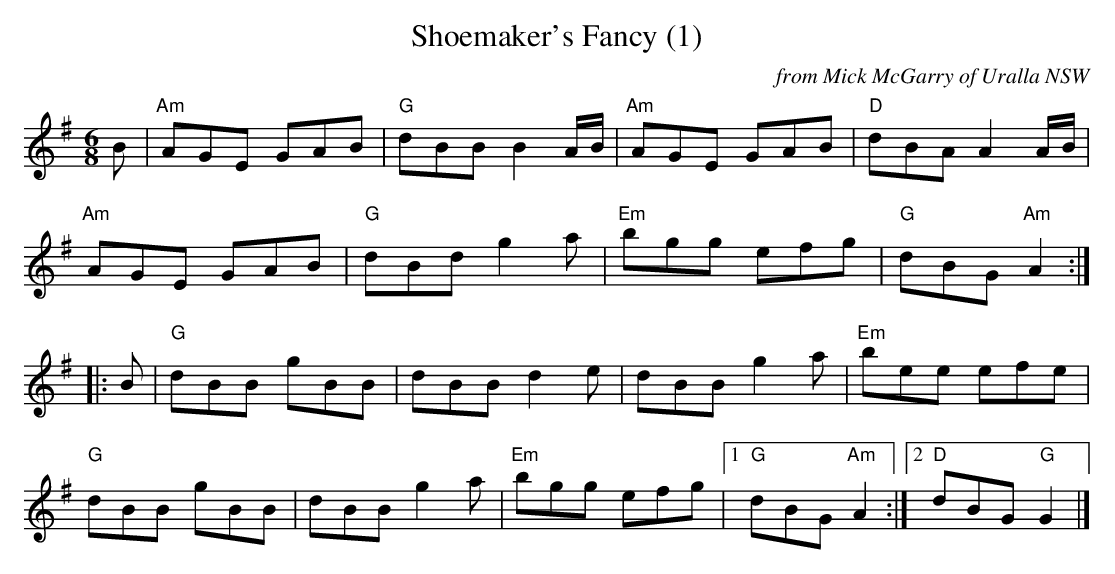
X:1
T:Shoemaker's Fancy (1)
C:from Mick McGarry of Uralla NSW
M:6/8
L:1/8
K:G
B|"Am"AGE GAB|"G"dBB B2A/B/|"Am"AGE GAB|"D"dBA A2A/B/|
"Am"AGE GAB|"G"dBd g2a|"Em"bgg efg|"G"dBG "Am"A2:|
|:B|"G"dBB gBB|dBB d2e|dBB g2a|"Em"bee efe|
"G"dBB gBB|dBBg2a|"Em"bgg efg|1"G"dBG "Am"A2:|2"D"dBG "G"G2|]
